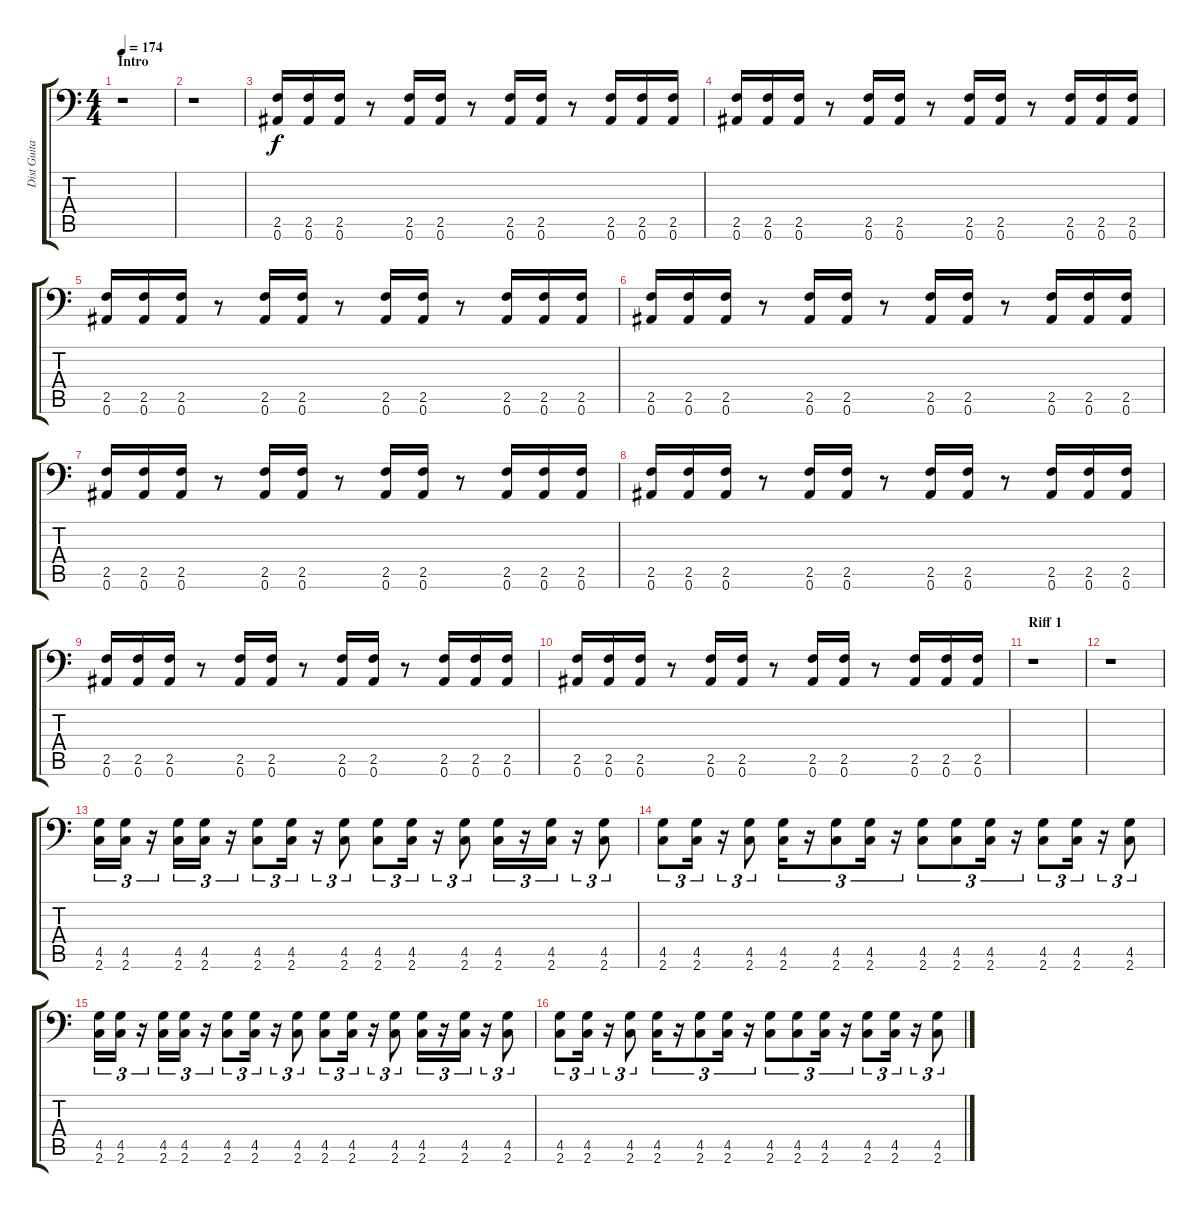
\track ("Dist Guitar" "Dist Guita") {instrument overdrivenguitar}
\staff {score tabs}
\tuning (Bb3 F3 Db3 Ab2 Eb2 Bb1) {hide}
\ts (4 4)
\section ("" "Intro")
\tempo 174
\clef f4
\ks c
r.1{dy f instrument overdrivenguitar} |
r.1 |
(2.5 0.6).16 (2.5 0.6).16 (2.5 0.6).16 r.8 (2.5 0.6).16 (2.5 0.6).16 r.8 (2.5 0.6).16 (2.5 0.6).16 r.8 (2.5 0.6).16 (2.5 0.6).16 (2.5 0.6).16 |
(2.5 0.6).16 (2.5 0.6).16 (2.5 0.6).16 r.8 (2.5 0.6).16 (2.5 0.6).16 r.8 (2.5 0.6).16 (2.5 0.6).16 r.8 (2.5 0.6).16 (2.5 0.6).16 (2.5 0.6).16 |
(2.5 0.6).16 (2.5 0.6).16 (2.5 0.6).16 r.8 (2.5 0.6).16 (2.5 0.6).16 r.8 (2.5 0.6).16 (2.5 0.6).16 r.8 (2.5 0.6).16 (2.5 0.6).16 (2.5 0.6).16 |
(2.5 0.6).16 (2.5 0.6).16 (2.5 0.6).16 r.8 (2.5 0.6).16 (2.5 0.6).16 r.8 (2.5 0.6).16 (2.5 0.6).16 r.8 (2.5 0.6).16 (2.5 0.6).16 (2.5 0.6).16 |
(2.5 0.6).16 (2.5 0.6).16 (2.5 0.6).16 r.8 (2.5 0.6).16 (2.5 0.6).16 r.8 (2.5 0.6).16 (2.5 0.6).16 r.8 (2.5 0.6).16 (2.5 0.6).16 (2.5 0.6).16 |
(2.5 0.6).16 (2.5 0.6).16 (2.5 0.6).16 r.8 (2.5 0.6).16 (2.5 0.6).16 r.8 (2.5 0.6).16 (2.5 0.6).16 r.8 (2.5 0.6).16 (2.5 0.6).16 (2.5 0.6).16 |
(2.5 0.6).16 (2.5 0.6).16 (2.5 0.6).16 r.8 (2.5 0.6).16 (2.5 0.6).16 r.8 (2.5 0.6).16 (2.5 0.6).16 r.8 (2.5 0.6).16 (2.5 0.6).16 (2.5 0.6).16 |
(2.5 0.6).16 (2.5 0.6).16 (2.5 0.6).16 r.8 (2.5 0.6).16 (2.5 0.6).16 r.8 (2.5 0.6).16 (2.5 0.6).16 r.8 (2.5 0.6).16 (2.5 0.6).16 (2.5 0.6).16 |
\section ("" "Riff 1")
r.1 |
r.1 |
(4.5 2.6).16{tu (3 2)} (4.5 2.6).16{tu (3 2)} r.16{tu (3 2)} (4.5 2.6).16{tu (3 2)} (4.5 2.6).16{tu (3 2)} r.16{tu (3 2)} (4.5 2.6).8{tu (3 2)} (4.5 2.6).16{tu (3 2)} r.16{tu (3 2)} (4.5 2.6).8{tu (3 2)} (4.5 2.6).8{tu (3 2)} (4.5 2.6).16{tu (3 2)} r.16{tu (3 2)} (4.5 2.6).8{tu (3 2)} (4.5 2.6).16{tu (3 2)} r.16{tu (3 2)} (4.5 2.6).16{tu (3 2)} r.16{tu (3 2)} (4.5 2.6).8{tu (3 2)} |
(4.5 2.6).8{tu (3 2)} (4.5 2.6).16{tu (3 2)} r.16{tu (3 2)} (4.5 2.6).8{tu (3 2)} (4.5 2.6).16{tu (3 2)} r.16{tu (3 2)} (4.5 2.6).8{tu (3 2)} (4.5 2.6).16{tu (3 2)} r.16{tu (3 2)} (4.5 2.6).8{tu (3 2)} (4.5 2.6).8{tu (3 2)} (4.5 2.6).16{tu (3 2)} r.16{tu (3 2)} (4.5 2.6).8{tu (3 2)} (4.5 2.6).16{tu (3 2)} r.16{tu (3 2)} (4.5 2.6).8{tu (3 2)} |
(4.5 2.6).16{tu (3 2)} (4.5 2.6).16{tu (3 2)} r.16{tu (3 2)} (4.5 2.6).16{tu (3 2)} (4.5 2.6).16{tu (3 2)} r.16{tu (3 2)} (4.5 2.6).8{tu (3 2)} (4.5 2.6).16{tu (3 2)} r.16{tu (3 2)} (4.5 2.6).8{tu (3 2)} (4.5 2.6).8{tu (3 2)} (4.5 2.6).16{tu (3 2)} r.16{tu (3 2)} (4.5 2.6).8{tu (3 2)} (4.5 2.6).16{tu (3 2)} r.16{tu (3 2)} (4.5 2.6).16{tu (3 2)} r.16{tu (3 2)} (4.5 2.6).8{tu (3 2)} |
(4.5 2.6).8{tu (3 2)} (4.5 2.6).16{tu (3 2)} r.16{tu (3 2)} (4.5 2.6).8{tu (3 2)} (4.5 2.6).16{tu (3 2)} r.16{tu (3 2)} (4.5 2.6).8{tu (3 2)} (4.5 2.6).16{tu (3 2)} r.16{tu (3 2)} (4.5 2.6).8{tu (3 2)} (4.5 2.6).8{tu (3 2)} (4.5 2.6).16{tu (3 2)} r.16{tu (3 2)} (4.5 2.6).8{tu (3 2)} (4.5 2.6).16{tu (3 2)} r.16{tu (3 2)} (4.5 2.6).8{tu (3 2)}
